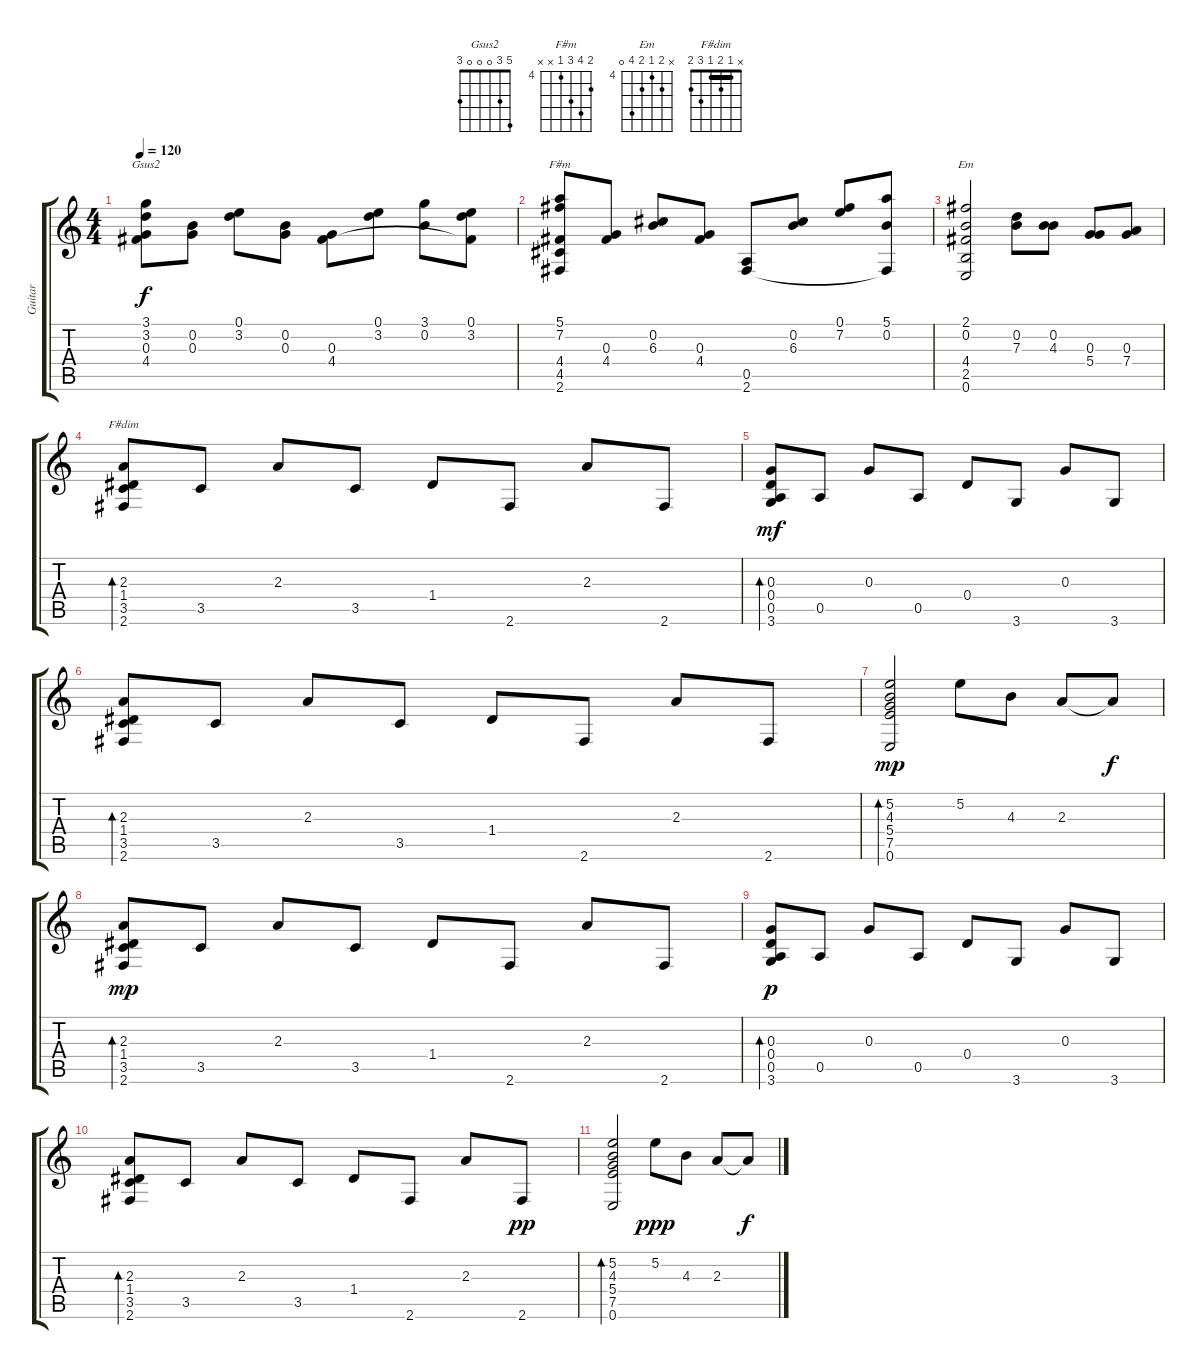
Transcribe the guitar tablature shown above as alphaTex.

\track ("Guitar" "Guitar") {instrument acousticguitarsteel}
\staff {score tabs}
\tuning (E4 B3 G3 D3 A2 E2) {hide}
\chord ("Gsus2" 5 3 0 0 0 3)
\chord ("F#m" 5 7 6 4 x x) {firstfret 4}
\chord ("Em" x 5 4 5 7 0) {firstfret 4}
\chord ("F#dim" x 1 2 1 3 2) {barre 1}
\ts (4 4)
\tempo 120
\clef g2
\ks c
(3.1 3.2 0.3 4.4).8{ch "Gsus2" dy f} (0.2 0.3).8 (0.1 3.2).8 (0.2 0.3).8 (0.3 4.4).8 (0.1 3.2).8 (3.1 0.2).8 (0.1 3.2 4.4{t}).8 |
(5.1 7.2 4.4 4.5 2.6).8{ch "F#m"} (0.3 4.4).8 (0.2 6.3).8 (0.3 4.4).8 (0.5 2.6).8 (0.2 6.3).8 (0.1 7.2).8 (5.1 0.2 2.6{t}).8 |
(2.1 0.2 4.4 2.5 0.6).2{ch "Em"} (0.2 7.3).8 (0.2 4.3).8 (0.3 5.4).8 (0.3 7.4).8 |
(2.3 1.4 3.5 2.6).8{bd 240 ch "F#dim"} 3.5.8 2.3.8 3.5.8 1.4.8 2.6.8 2.3.8 2.6.8 |
(0.3 0.4 0.5 3.6).8{bd 240 dy mf} 0.5.8 0.3.8 0.5.8 0.4.8 3.6.8 0.3.8 3.6.8 |
(2.3 1.4 3.5 2.6).8{bd 240} 3.5.8 2.3.8 3.5.8 1.4.8 2.6.8 2.3.8 2.6.8 |
(5.2 4.3 5.4 7.5 0.6).2{bd 240 dy mp} 5.2.8 4.3.8 2.3.8 2.3{t}.8{dy f} |
(2.3 1.4 3.5 2.6).8{bd 240 dy mp} 3.5.8 2.3.8 3.5.8 1.4.8 2.6.8 2.3.8 2.6.8 |
(0.3 0.4 0.5 3.6).8{bd 240 dy p} 0.5.8 0.3.8 0.5.8 0.4.8 3.6.8 0.3.8 3.6.8 |
(2.3 1.4 3.5 2.6).8{bd 240} 3.5.8 2.3.8 3.5.8 1.4.8 2.6.8 2.3.8 2.6.8{dy pp} |
(5.2 4.3 5.4 7.5 0.6).2{bd 240} 5.2.8{dy ppp} 4.3.8 2.3.8 2.3{t}.8{dy f}
